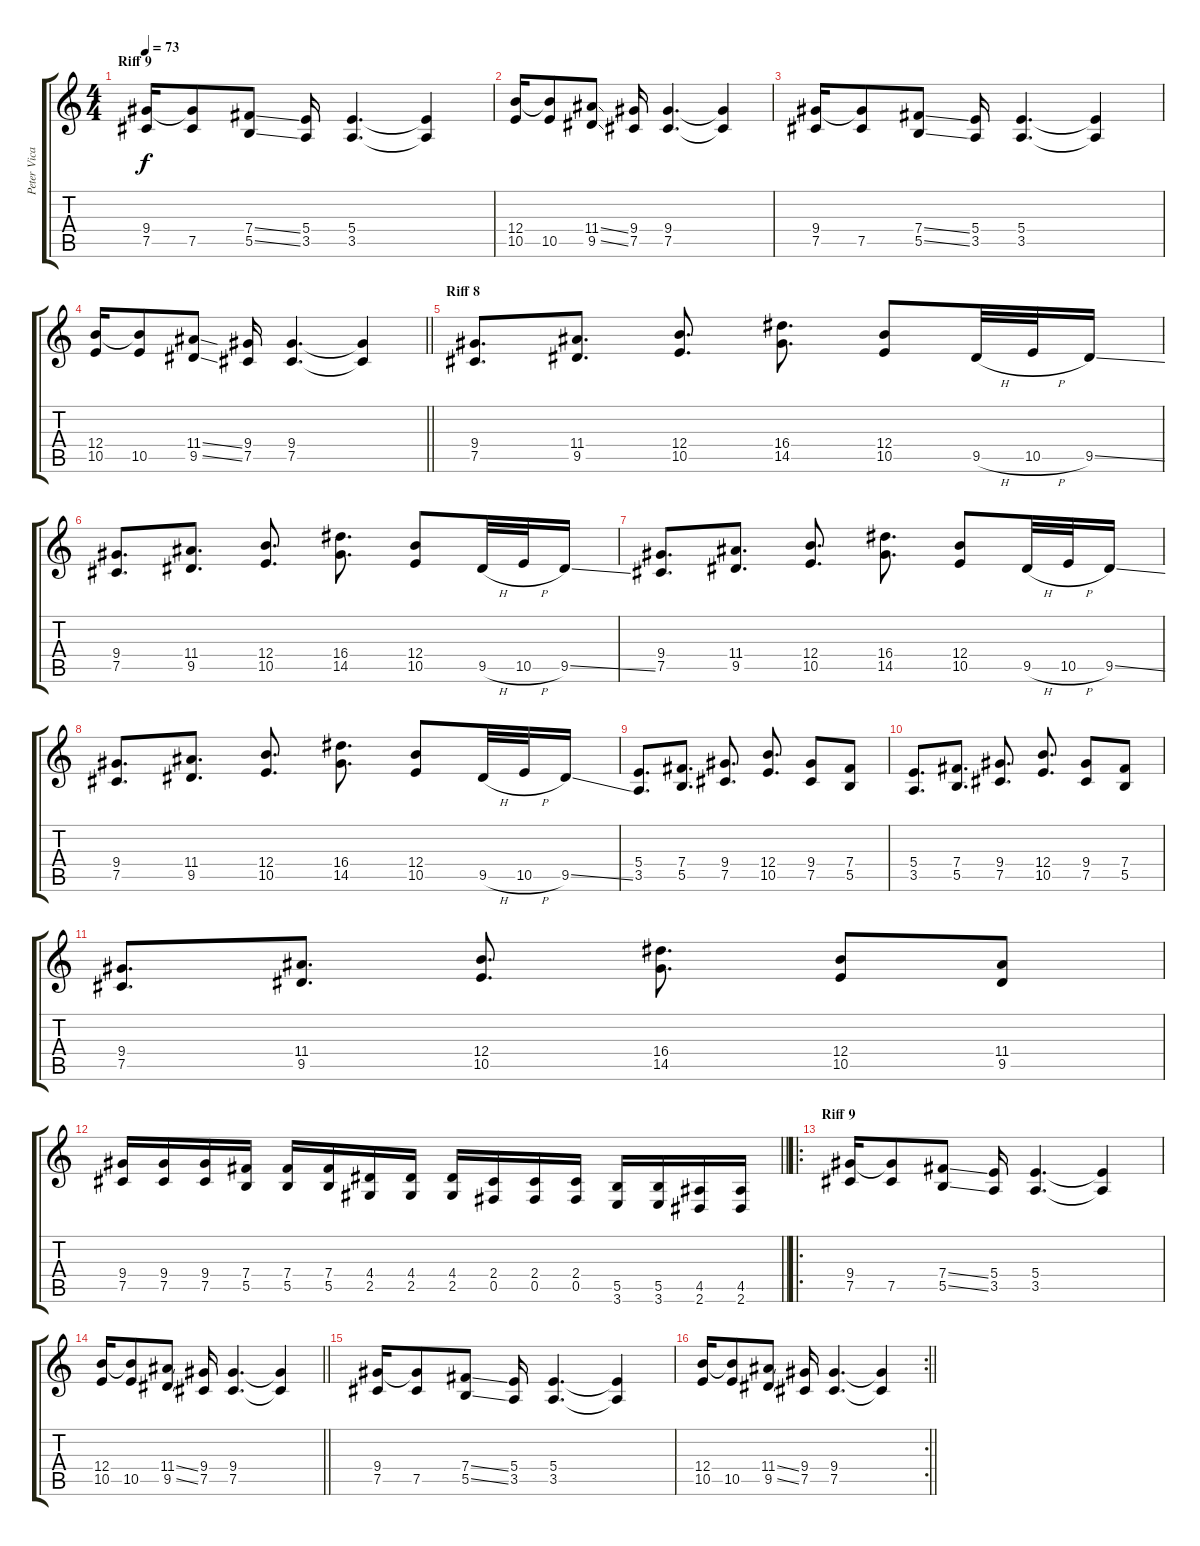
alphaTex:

\track ("Peter Vicar" "Peter Vica") {instrument distortionguitar}
\staff {score tabs}
\tuning (Db4 Ab3 E3 B2 Gb2 Db2) {hide}
\ts (4 4)
\section ("" "Riff 9")
\tempo 73
\clef g2
\ks c
(9.4 7.5).16{dy f} (9.4{t} 7.5).8 (7.4{ss} 5.5{ss}).8 (5.4 3.5).16 (5.4 3.5).4{d} (5.4{t} 3.5{t}).4 |
(12.4 10.5).16 (12.4{t} 10.5).8 (11.4{ss} 9.5{ss}).8 (9.4 7.5).16 (9.4 7.5).4{d} (9.4{t} 7.5{t}).4 |
(9.4 7.5).16 (9.4{t} 7.5).8 (7.4{ss} 5.5{ss}).8 (5.4 3.5).16 (5.4 3.5).4{d} (5.4{t} 3.5{t}).4 |
\barLineRight lightlight
(12.4 10.5).16 (12.4{t} 10.5).8 (11.4{ss} 9.5{ss}).8 (9.4 7.5).16 (9.4 7.5).4{d} (9.4{t} 7.5{t}).4 |
\section ("" "Riff 8")
(9.4 7.5).8{d} (11.4 9.5).8{d} (12.4 10.5).8{d} (16.4 14.5).8{d} (12.4 10.5).8 9.5{h}.32 10.5{h}.32 9.5{ss}.16 |
(9.4 7.5).8{d} (11.4 9.5).8{d} (12.4 10.5).8{d} (16.4 14.5).8{d} (12.4 10.5).8 9.5{h}.32 10.5{h}.32 9.5{ss}.16 |
(9.4 7.5).8{d} (11.4 9.5).8{d} (12.4 10.5).8{d} (16.4 14.5).8{d} (12.4 10.5).8 9.5{h}.32 10.5{h}.32 9.5{ss}.16 |
(9.4 7.5).8{d} (11.4 9.5).8{d} (12.4 10.5).8{d} (16.4 14.5).8{d} (12.4 10.5).8 9.5{h}.32 10.5{h}.32 9.5{ss}.16 |
(5.4 3.5).8{d} (7.4 5.5).8{d} (9.4 7.5).8{d} (12.4 10.5).8{d} (9.4 7.5).8 (7.4 5.5).8 |
(5.4 3.5).8{d} (7.4 5.5).8{d} (9.4 7.5).8{d} (12.4 10.5).8{d} (9.4 7.5).8 (7.4 5.5).8 |
(9.4 7.5).8{d} (11.4 9.5).8{d} (12.4 10.5).8{d} (16.4 14.5).8{d} (12.4 10.5).8 (11.4 9.5).8 |
\barLineRight lightlight
(9.4 7.5).16 (9.4 7.5).16 (9.4 7.5).16 (7.4 5.5).16 (7.4 5.5).16 (7.4 5.5).16 (4.4 2.5).16 (4.4 2.5).16 (4.4 2.5).16 (2.4 0.5).16 (2.4 0.5).16 (2.4 0.5).16 (5.5 3.6).16 (5.5 3.6).16 (4.5 2.6).16 (4.5 2.6).16 |
\ro
\section ("" "Riff 9")
(9.4 7.5).16 (9.4{t} 7.5).8 (7.4{ss} 5.5{ss}).8 (5.4 3.5).16 (5.4 3.5).4{d} (5.4{t} 3.5{t}).4 |
\barLineRight lightlight
(12.4 10.5).16 (12.4{t} 10.5).8 (11.4{ss} 9.5{ss}).8 (9.4 7.5).16 (9.4 7.5).4{d} (9.4{t} 7.5{t}).4 |
(9.4 7.5).16 (9.4{t} 7.5).8 (7.4{ss} 5.5{ss}).8 (5.4 3.5).16 (5.4 3.5).4{d} (5.4{t} 3.5{t}).4 |
\rc 2
\barLineRight lightlight
(12.4 10.5).16 (12.4{t} 10.5).8 (11.4{ss} 9.5{ss}).8 (9.4 7.5).16 (9.4 7.5).4{d} (9.4{t} 7.5{t}).4
